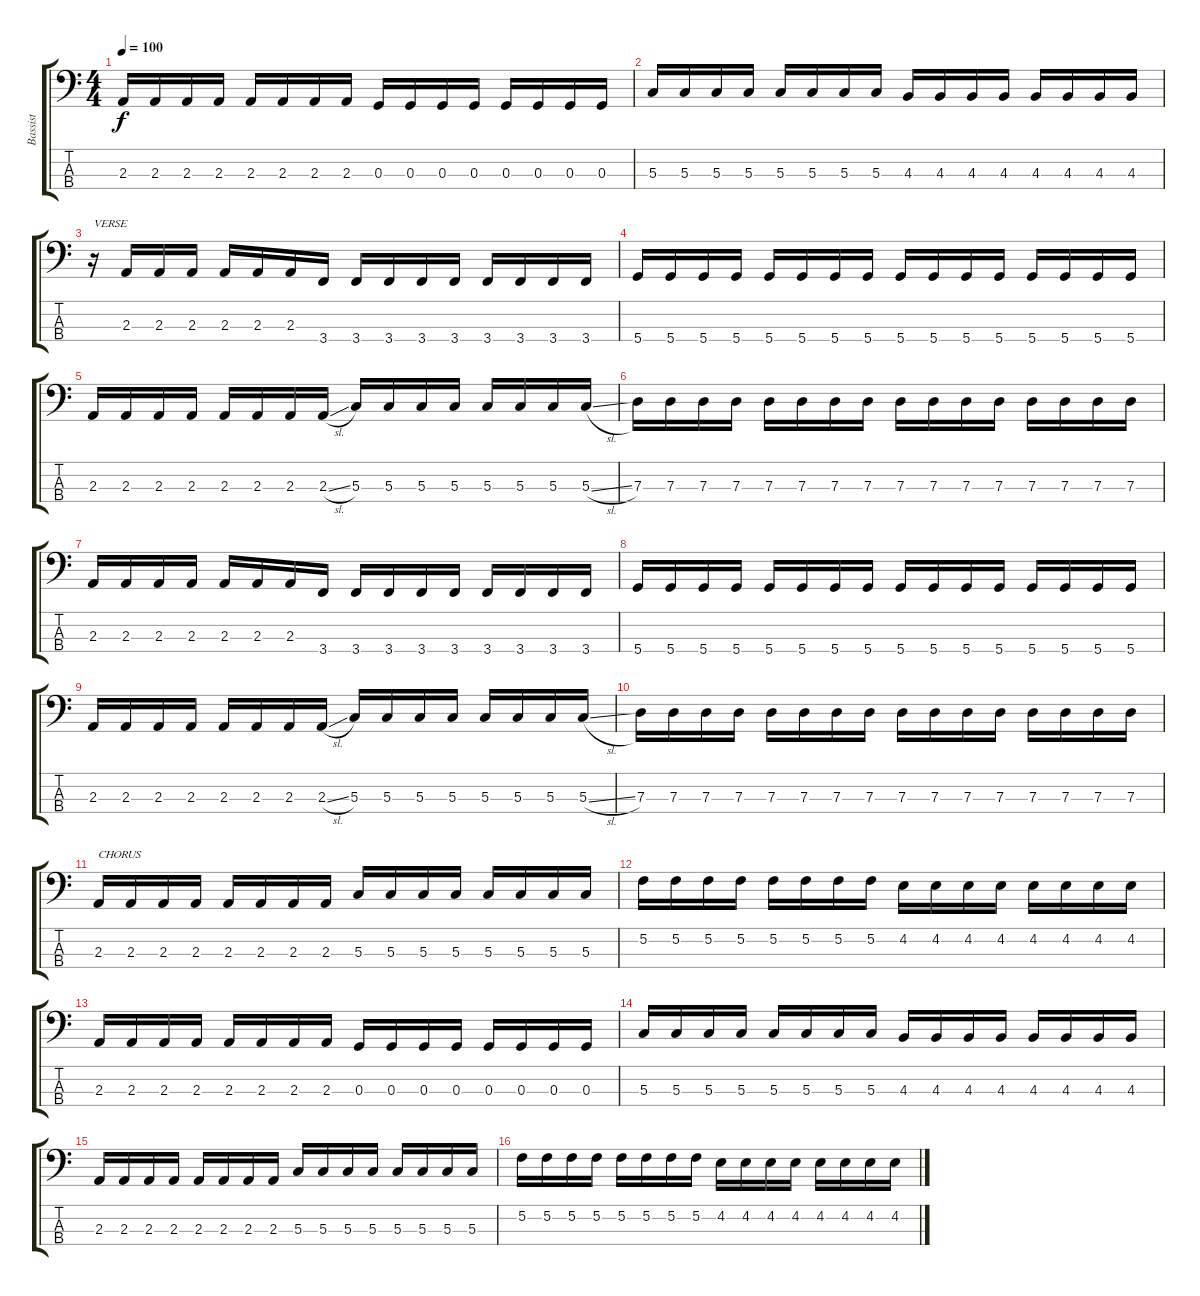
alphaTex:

\track ("Bassist" "Bassist") {instrument electricbassfinger}
\staff {score tabs}
\tuning (F2 C2 G1 D1) {hide}
\ts (4 4)
\tempo 100
\clef f4
\ks c
2.3.16{dy f} 2.3.16 2.3.16 2.3.16 2.3.16 2.3.16 2.3.16 2.3.16 0.3.16 0.3.16 0.3.16 0.3.16 0.3.16 0.3.16 0.3.16 0.3.16 |
5.3.16 5.3.16 5.3.16 5.3.16 5.3.16 5.3.16 5.3.16 5.3.16 4.3.16 4.3.16 4.3.16 4.3.16 4.3.16 4.3.16 4.3.16 4.3.16 |
r.16{txt "VERSE"} 2.3.16 2.3.16 2.3.16 2.3.16 2.3.16 2.3.16 3.4.16 3.4.16 3.4.16 3.4.16 3.4.16 3.4.16 3.4.16 3.4.16 3.4.16 |
5.4.16 5.4.16 5.4.16 5.4.16 5.4.16 5.4.16 5.4.16 5.4.16 5.4.16 5.4.16 5.4.16 5.4.16 5.4.16 5.4.16 5.4.16 5.4.16 |
2.3.16 2.3.16 2.3.16 2.3.16 2.3.16 2.3.16 2.3.16 2.3{sl}.16 5.3.16 5.3.16 5.3.16 5.3.16 5.3.16 5.3.16 5.3.16 5.3{sl}.16 |
7.3.16 7.3.16 7.3.16 7.3.16 7.3.16 7.3.16 7.3.16 7.3.16 7.3.16 7.3.16 7.3.16 7.3.16 7.3.16 7.3.16 7.3.16 7.3.16 |
2.3.16 2.3.16 2.3.16 2.3.16 2.3.16 2.3.16 2.3.16 3.4.16 3.4.16 3.4.16 3.4.16 3.4.16 3.4.16 3.4.16 3.4.16 3.4.16 |
5.4.16 5.4.16 5.4.16 5.4.16 5.4.16 5.4.16 5.4.16 5.4.16 5.4.16 5.4.16 5.4.16 5.4.16 5.4.16 5.4.16 5.4.16 5.4.16 |
2.3.16 2.3.16 2.3.16 2.3.16 2.3.16 2.3.16 2.3.16 2.3{sl}.16 5.3.16 5.3.16 5.3.16 5.3.16 5.3.16 5.3.16 5.3.16 5.3{sl}.16 |
7.3.16 7.3.16 7.3.16 7.3.16 7.3.16 7.3.16 7.3.16 7.3.16 7.3.16 7.3.16 7.3.16 7.3.16 7.3.16 7.3.16 7.3.16 7.3.16 |
2.3.16{txt "CHORUS"} 2.3.16 2.3.16 2.3.16 2.3.16 2.3.16 2.3.16 2.3.16 5.3.16 5.3.16 5.3.16 5.3.16 5.3.16 5.3.16 5.3.16 5.3.16 |
5.2.16 5.2.16 5.2.16 5.2.16 5.2.16 5.2.16 5.2.16 5.2.16 4.2.16 4.2.16 4.2.16 4.2.16 4.2.16 4.2.16 4.2.16 4.2.16 |
2.3.16 2.3.16 2.3.16 2.3.16 2.3.16 2.3.16 2.3.16 2.3.16 0.3.16 0.3.16 0.3.16 0.3.16 0.3.16 0.3.16 0.3.16 0.3.16 |
5.3.16 5.3.16 5.3.16 5.3.16 5.3.16 5.3.16 5.3.16 5.3.16 4.3.16 4.3.16 4.3.16 4.3.16 4.3.16 4.3.16 4.3.16 4.3.16 |
2.3.16 2.3.16 2.3.16 2.3.16 2.3.16 2.3.16 2.3.16 2.3.16 5.3.16 5.3.16 5.3.16 5.3.16 5.3.16 5.3.16 5.3.16 5.3.16 |
5.2.16 5.2.16 5.2.16 5.2.16 5.2.16 5.2.16 5.2.16 5.2.16 4.2.16 4.2.16 4.2.16 4.2.16 4.2.16 4.2.16 4.2.16 4.2.16
